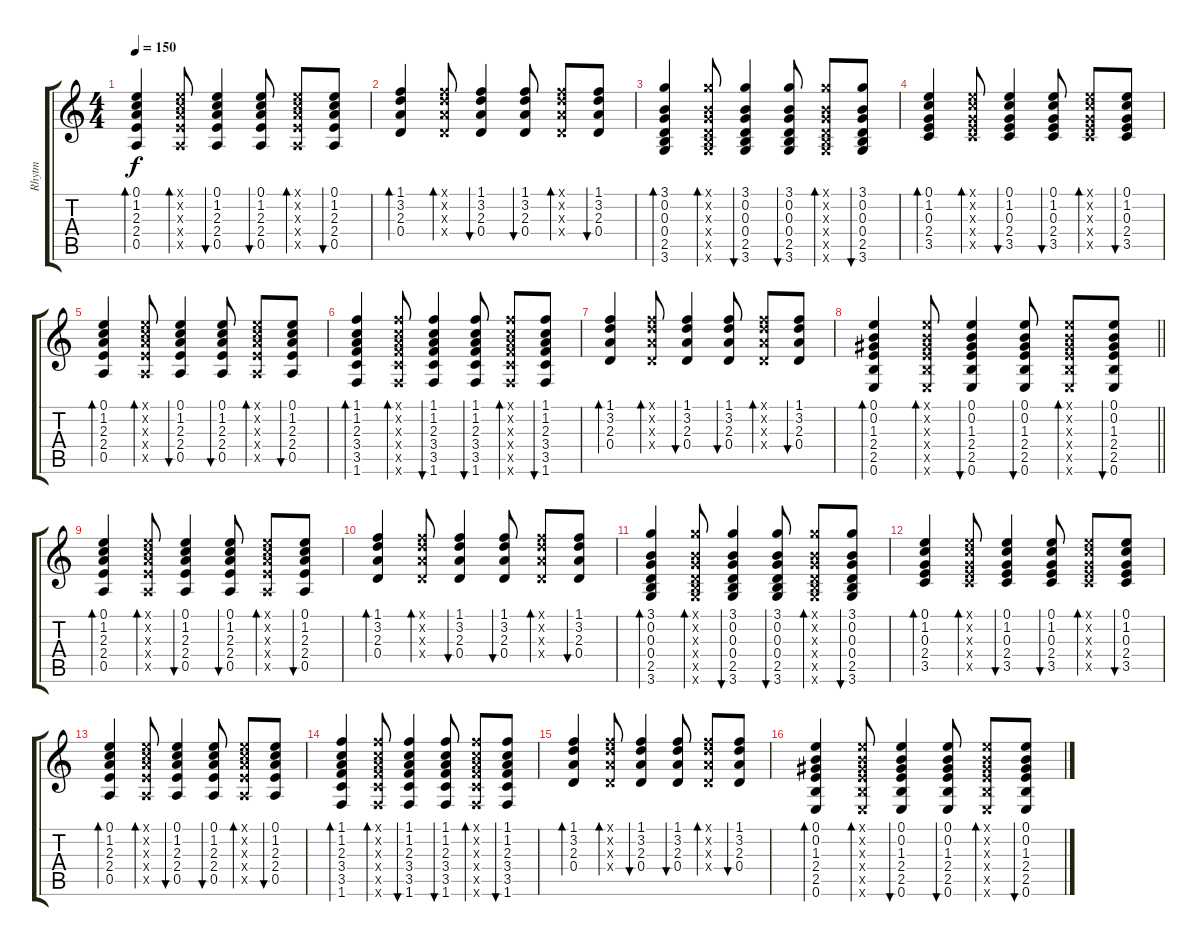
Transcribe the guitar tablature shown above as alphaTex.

\track ("Rhytm" "Rhytm") {instrument acousticguitarsteel}
\staff {score tabs}
\tuning (E4 B3 G3 D3 A2 E2) {hide}
\ts (4 4)
\tempo 150
\clef g2
\ks c
(0.1 1.2 2.3 2.4 0.5).4{bd 60 dy f} (0.1{x} 1.2{x} 2.3{x} 2.4{x} 0.5{x}).8{bd 60} (0.1 1.2 2.3 2.4 0.5).4{bu 60} (0.1 1.2 2.3 2.4 0.5).8{bu 60} (0.1{x} 1.2{x} 2.3{x} 2.4{x} 0.5{x}).8{bd 60} (0.1 1.2 2.3 2.4 0.5).8{bu 60} |
(1.1 3.2 2.3 0.4).4{bd 60} (1.1{x} 3.2{x} 2.3{x} 0.4{x}).8{bd 60} (1.1 3.2 2.3 0.4).4{bu 60} (1.1 3.2 2.3 0.4).8{bu 60} (1.1{x} 3.2{x} 2.3{x} 0.4{x}).8{bd 60} (1.1 3.2 2.3 0.4).8{bu 60} |
(3.1 0.2 0.3 0.4 2.5 3.6).4{bd 60} (3.1{x} 0.2{x} 0.3{x} 0.4{x} 2.5{x} 3.6{x}).8{bd 60} (3.1 0.2 0.3 0.4 2.5 3.6).4{bu 60} (3.1 0.2 0.3 0.4 2.5 3.6).8{bu 60} (3.1{x} 0.2{x} 0.3{x} 0.4{x} 2.5{x} 3.6{x}).8{bd 60} (3.1 0.2 0.3 0.4 2.5 3.6).8{bu 60} |
(0.1 1.2 0.3 2.4 3.5).4{bd 60} (0.1{x} 1.2{x} 0.3{x} 2.4{x} 3.5{x}).8{bd 60} (0.1 1.2 0.3 2.4 3.5).4{bu 60} (0.1 1.2 0.3 2.4 3.5).8{bu 60} (0.1{x} 1.2{x} 0.3{x} 2.4{x} 3.5{x}).8{bd 60} (0.1 1.2 0.3 2.4 3.5).8{bu 60} |
(0.1 1.2 2.3 2.4 0.5).4{bd 60} (0.1{x} 1.2{x} 2.3{x} 2.4{x} 0.5{x}).8{bd 60} (0.1 1.2 2.3 2.4 0.5).4{bu 60} (0.1 1.2 2.3 2.4 0.5).8{bu 60} (0.1{x} 1.2{x} 2.3{x} 2.4{x} 0.5{x}).8{bd 60} (0.1 1.2 2.3 2.4 0.5).8{bu 60} |
(1.1 1.2 2.3 3.4 3.5 1.6).4{bd 60} (1.1{x} 1.2{x} 2.3{x} 3.4{x} 3.5{x} 1.6{x}).8{bd 60} (1.1 1.2 2.3 3.4 3.5 1.6).4{bu 60} (1.1 1.2 2.3 3.4 3.5 1.6).8{bu 60} (1.1{x} 1.2{x} 2.3{x} 3.4{x} 3.5{x} 1.6{x}).8{bd 60} (1.1 1.2 2.3 3.4 3.5 1.6).8{bu 60} |
(1.1 3.2 2.3 0.4).4{bd 60} (1.1{x} 3.2{x} 2.3{x} 0.4{x}).8{bd 60} (1.1 3.2 2.3 0.4).4{bu 60} (1.1 3.2 2.3 0.4).8{bu 60} (1.1{x} 3.2{x} 2.3{x} 0.4{x}).8{bd 60} (1.1 3.2 2.3 0.4).8{bu 60} |
\barLineRight lightlight
(0.1 0.2 1.3 2.4 2.5 0.6).4{bd 60} (0.1{x} 0.2{x} 1.3{x} 2.4{x} 2.5{x} 0.6{x}).8{bd 60} (0.1 0.2 1.3 2.4 2.5 0.6).4{bu 60} (0.1 0.2 1.3 2.4 2.5 0.6).8{bu 60} (0.1{x} 0.2{x} 1.3{x} 2.4{x} 2.5{x} 0.6{x}).8{bd 60} (0.1 0.2 1.3 2.4 2.5 0.6).8{bu 60} |
(0.1 1.2 2.3 2.4 0.5).4{bd 60} (0.1{x} 1.2{x} 2.3{x} 2.4{x} 0.5{x}).8{bd 60} (0.1 1.2 2.3 2.4 0.5).4{bu 60} (0.1 1.2 2.3 2.4 0.5).8{bu 60} (0.1{x} 1.2{x} 2.3{x} 2.4{x} 0.5{x}).8{bd 60} (0.1 1.2 2.3 2.4 0.5).8{bu 60} |
(1.1 3.2 2.3 0.4).4{bd 60} (1.1{x} 3.2{x} 2.3{x} 0.4{x}).8{bd 60} (1.1 3.2 2.3 0.4).4{bu 60} (1.1 3.2 2.3 0.4).8{bu 60} (1.1{x} 3.2{x} 2.3{x} 0.4{x}).8{bd 60} (1.1 3.2 2.3 0.4).8{bu 60} |
(3.1 0.2 0.3 0.4 2.5 3.6).4{bd 60} (3.1{x} 0.2{x} 0.3{x} 0.4{x} 2.5{x} 3.6{x}).8{bd 60} (3.1 0.2 0.3 0.4 2.5 3.6).4{bu 60} (3.1 0.2 0.3 0.4 2.5 3.6).8{bu 60} (3.1{x} 0.2{x} 0.3{x} 0.4{x} 2.5{x} 3.6{x}).8{bd 60} (3.1 0.2 0.3 0.4 2.5 3.6).8{bu 60} |
(0.1 1.2 0.3 2.4 3.5).4{bd 60} (0.1{x} 1.2{x} 0.3{x} 2.4{x} 3.5{x}).8{bd 60} (0.1 1.2 0.3 2.4 3.5).4{bu 60} (0.1 1.2 0.3 2.4 3.5).8{bu 60} (0.1{x} 1.2{x} 0.3{x} 2.4{x} 3.5{x}).8{bd 60} (0.1 1.2 0.3 2.4 3.5).8{bu 60} |
(0.1 1.2 2.3 2.4 0.5).4{bd 60} (0.1{x} 1.2{x} 2.3{x} 2.4{x} 0.5{x}).8{bd 60} (0.1 1.2 2.3 2.4 0.5).4{bu 60} (0.1 1.2 2.3 2.4 0.5).8{bu 60} (0.1{x} 1.2{x} 2.3{x} 2.4{x} 0.5{x}).8{bd 60} (0.1 1.2 2.3 2.4 0.5).8{bu 60} |
(1.1 1.2 2.3 3.4 3.5 1.6).4{bd 60} (1.1{x} 1.2{x} 2.3{x} 3.4{x} 3.5{x} 1.6{x}).8{bd 60} (1.1 1.2 2.3 3.4 3.5 1.6).4{bu 60} (1.1 1.2 2.3 3.4 3.5 1.6).8{bu 60} (1.1{x} 1.2{x} 2.3{x} 3.4{x} 3.5{x} 1.6{x}).8{bd 60} (1.1 1.2 2.3 3.4 3.5 1.6).8{bu 60} |
(1.1 3.2 2.3 0.4).4{bd 60} (1.1{x} 3.2{x} 2.3{x} 0.4{x}).8{bd 60} (1.1 3.2 2.3 0.4).4{bu 60} (1.1 3.2 2.3 0.4).8{bu 60} (1.1{x} 3.2{x} 2.3{x} 0.4{x}).8{bd 60} (1.1 3.2 2.3 0.4).8{bu 60} |
(0.1 0.2 1.3 2.4 2.5 0.6).4{bd 60} (0.1{x} 0.2{x} 1.3{x} 2.4{x} 2.5{x} 0.6{x}).8{bd 60} (0.1 0.2 1.3 2.4 2.5 0.6).4{bu 60} (0.1 0.2 1.3 2.4 2.5 0.6).8{bu 60} (0.1{x} 0.2{x} 1.3{x} 2.4{x} 2.5{x} 0.6{x}).8{bd 60} (0.1 0.2 1.3 2.4 2.5 0.6).8{bu 60}
